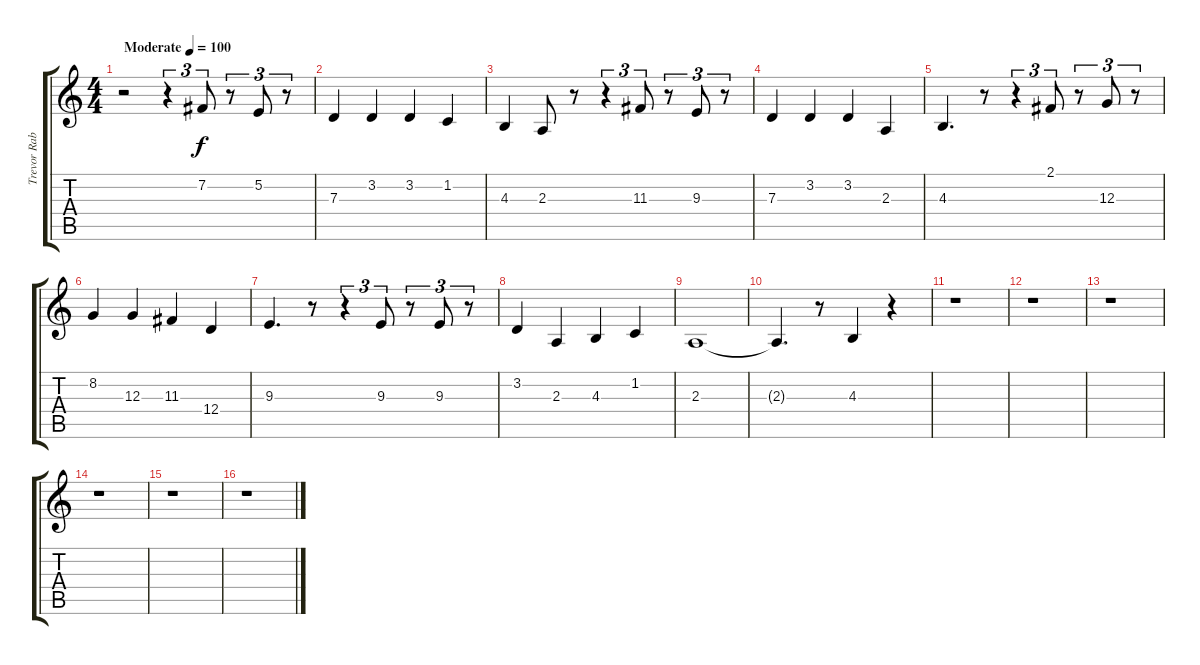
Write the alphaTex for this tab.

\track ("Trevor Rabin" "Trevor Rab") {instrument choiraahs}
\staff {score tabs}
\tuning (E4 B3 G3 D3 A2 E2) {hide}
\ts (4 4)
\tempo (100 "Moderate")
\clef g2
\ks c
r.2{dy f instrument choiraahs} r.4{tu (3 2)} 7.2.8{tu (3 2)} r.8{tu (3 2)} 5.2.8{tu (3 2)} r.8{tu (3 2)} |
7.3.4 3.2.4 3.2.4 1.2.4 |
4.3.4 2.3.8 r.8 r.4{tu (3 2)} 11.3.8{tu (3 2)} r.8{tu (3 2)} 9.3.8{tu (3 2)} r.8{tu (3 2)} |
7.3.4 3.2.4 3.2.4 2.3.4 |
4.3.4{d} r.8 r.4{tu (3 2)} 2.1.8{tu (3 2)} r.8{tu (3 2)} 12.3.8{tu (3 2)} r.8{tu (3 2)} |
8.2.4 12.3.4 11.3.4 12.4.4 |
9.3.4{d} r.8 r.4{tu (3 2)} 9.3.8{tu (3 2)} r.8{tu (3 2)} 9.3.8{tu (3 2)} r.8{tu (3 2)} |
3.2.4 2.3.4 4.3.4 1.2.4 |
2.3.1 |
2.3{t}.4{d} r.8 4.3.4 r.4 |
r.1 |
r.1 |
r.1 |
r.1 |
r.1 |
r.1
